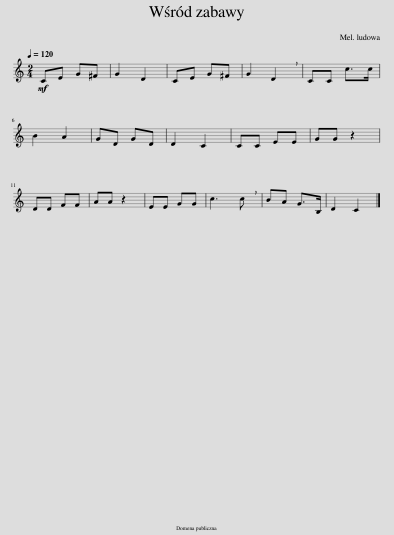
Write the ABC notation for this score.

X:1
L:1/8
Q:1/4=120
M:2/4
I:linebreak $
K:C
V:1 treble
V:1
!mf! CE G^F | G2 D2 | CE G^F | G2 !breath!D2 | CC c>c |$ %5
 B2 A2 | GD GD | D2 C2 | CC EE | GG z2 |$ %10
 DD FF | AA z2 | EE GG | c3 !breath!c | BA G>B, | %15
 D2 C2 |] %16
